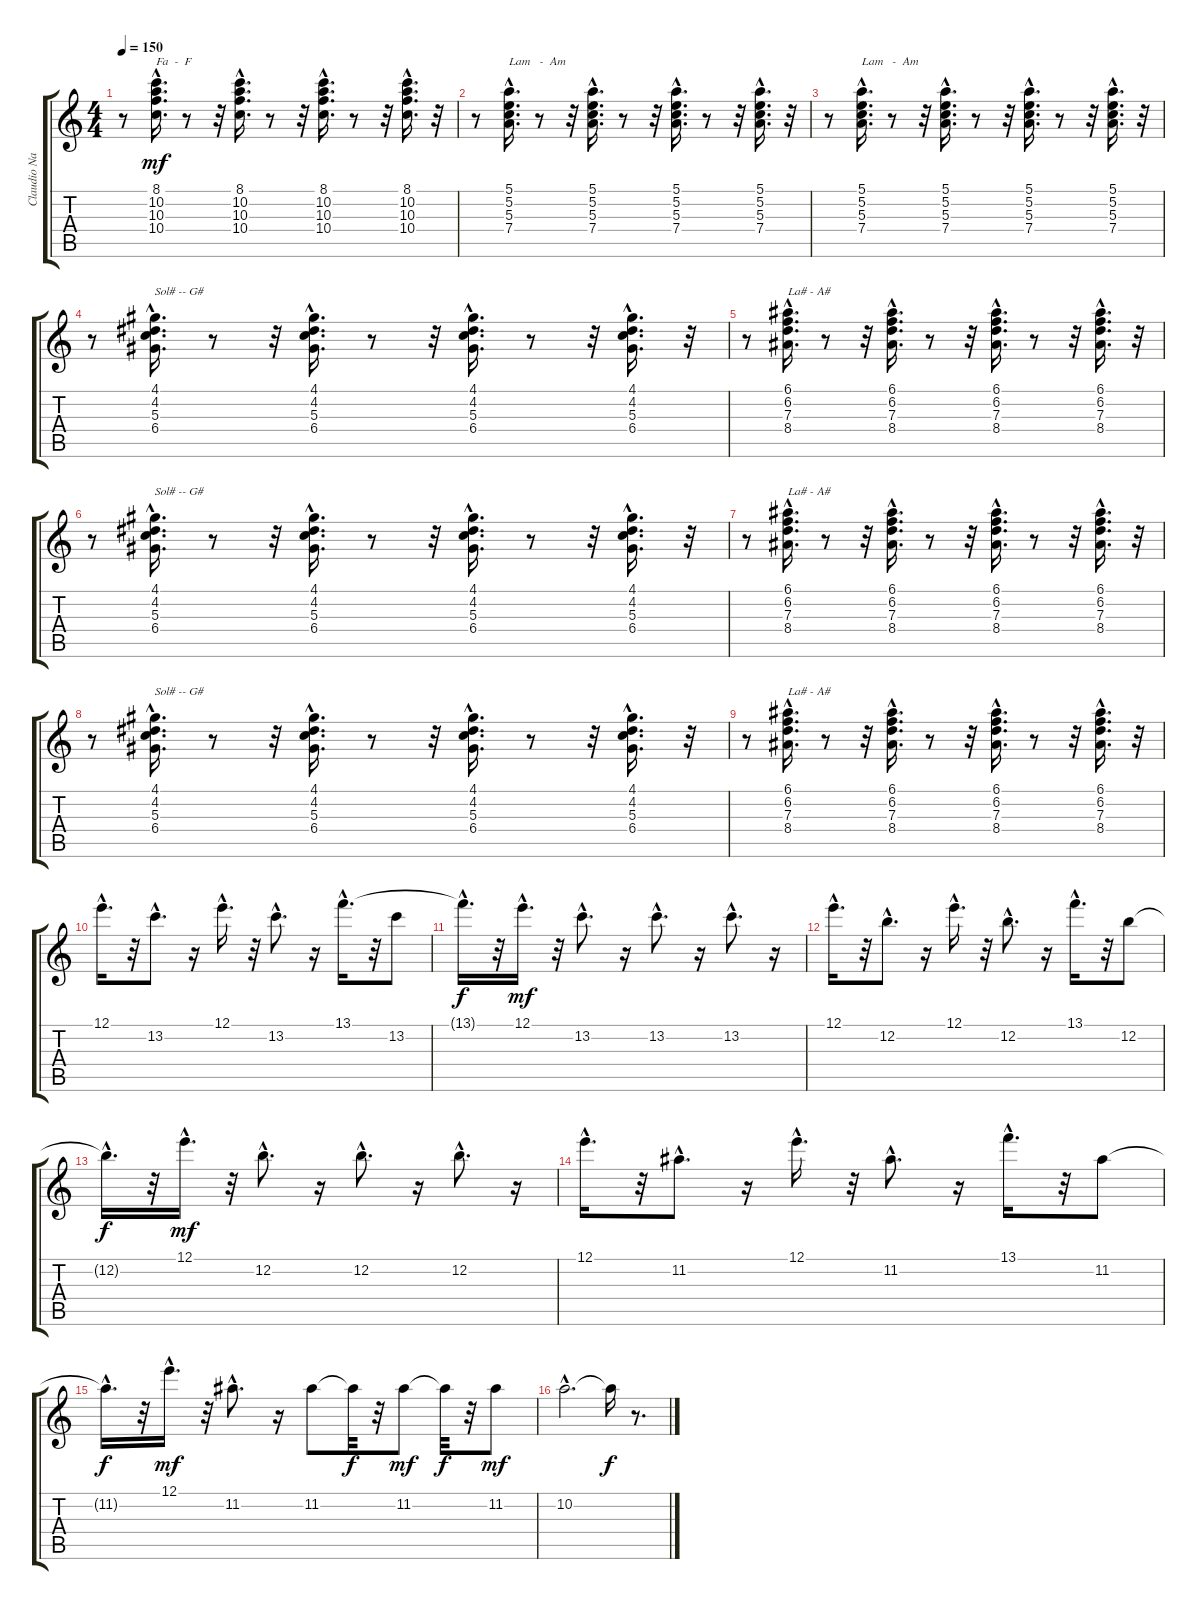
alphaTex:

\track ("Claudio Narea" "Claudio Na") {instrument distortionguitar}
\staff {score tabs}
\tuning (E4 B3 G3 D3 A2 E2) {hide}
\ts (4 4)
\tempo 150
\clef g2
\ks c
r.8{dy mf} (8.1{hac} 10.2{hac} 10.3{hac} 10.4{hac}).16{d txt "Fa  -  F"} r.8 r.32 (8.1{hac} 10.2{hac} 10.3{hac} 10.4{hac}).16{d} r.8 r.32 (8.1{hac} 10.2{hac} 10.3{hac} 10.4{hac}).16{d} r.8 r.32 (8.1{hac} 10.2{hac} 10.3{hac} 10.4{hac}).16{d} r.32 |
r.8 (5.1{hac} 5.2{hac} 5.3{hac} 7.4{hac}).16{d txt "Lam   -  Am"} r.8 r.32 (5.1{hac} 5.2{hac} 5.3{hac} 7.4{hac}).16{d} r.8 r.32 (5.1{hac} 5.2{hac} 5.3{hac} 7.4{hac}).16{d} r.8 r.32 (5.1{hac} 5.2{hac} 5.3{hac} 7.4{hac}).16{d} r.32 |
r.8 (5.1{hac} 5.2{hac} 5.3{hac} 7.4{hac}).16{d txt "Lam   -  Am"} r.8 r.32 (5.1{hac} 5.2{hac} 5.3{hac} 7.4{hac}).16{d} r.8 r.32 (5.1{hac} 5.2{hac} 5.3{hac} 7.4{hac}).16{d} r.8 r.32 (5.1{hac} 5.2{hac} 5.3{hac} 7.4{hac}).16{d} r.32 |
r.8 (4.1{hac} 4.2{hac} 5.3{hac} 6.4{hac}).16{d txt "Sol# -- G#"} r.8 r.32 (4.1{hac} 4.2{hac} 5.3{hac} 6.4{hac}).16{d} r.8 r.32 (4.1{hac} 4.2{hac} 5.3{hac} 6.4{hac}).16{d} r.8 r.32 (4.1{hac} 4.2{hac} 5.3{hac} 6.4{hac}).16{d} r.32 |
r.8 (6.1{hac} 6.2{hac} 7.3{hac} 8.4{hac}).16{d txt "La# - A#"} r.8 r.32 (6.1{hac} 6.2{hac} 7.3{hac} 8.4{hac}).16{d} r.8 r.32 (6.1{hac} 6.2{hac} 7.3{hac} 8.4{hac}).16{d} r.8 r.32 (6.1{hac} 6.2{hac} 7.3{hac} 8.4{hac}).16{d} r.32 |
r.8 (4.1{hac} 4.2{hac} 5.3{hac} 6.4{hac}).16{d txt "Sol# -- G#"} r.8 r.32 (4.1{hac} 4.2{hac} 5.3{hac} 6.4{hac}).16{d} r.8 r.32 (4.1{hac} 4.2{hac} 5.3{hac} 6.4{hac}).16{d} r.8 r.32 (4.1{hac} 4.2{hac} 5.3{hac} 6.4{hac}).16{d} r.32 |
r.8 (6.1{hac} 6.2{hac} 7.3{hac} 8.4{hac}).16{d txt "La# - A#"} r.8 r.32 (6.1{hac} 6.2{hac} 7.3{hac} 8.4{hac}).16{d} r.8 r.32 (6.1{hac} 6.2{hac} 7.3{hac} 8.4{hac}).16{d} r.8 r.32 (6.1{hac} 6.2{hac} 7.3{hac} 8.4{hac}).16{d} r.32 |
r.8 (4.1{hac} 4.2{hac} 5.3{hac} 6.4{hac}).16{d txt "Sol# -- G#"} r.8 r.32 (4.1{hac} 4.2{hac} 5.3{hac} 6.4{hac}).16{d} r.8 r.32 (4.1{hac} 4.2{hac} 5.3{hac} 6.4{hac}).16{d} r.8 r.32 (4.1{hac} 4.2{hac} 5.3{hac} 6.4{hac}).16{d} r.32 |
r.8 (6.1{hac} 6.2{hac} 7.3{hac} 8.4{hac}).16{d txt "La# - A#"} r.8 r.32 (6.1{hac} 6.2{hac} 7.3{hac} 8.4{hac}).16{d} r.8 r.32 (6.1{hac} 6.2{hac} 7.3{hac} 8.4{hac}).16{d} r.8 r.32 (6.1{hac} 6.2{hac} 7.3{hac} 8.4{hac}).16{d} r.32 |
12.1{hac}.16{d} r.32 13.2{hac}.8{d} r.16 12.1{hac}.16{d} r.32 13.2{hac}.8{d} r.16 13.1{hac}.16{d} r.32 13.2.8 |
13.1{hac t}.16{d dy f} r.32 12.1{hac}.16{d dy mf} r.32 13.2{hac}.8{d} r.16 13.2{hac}.8{d} r.16 13.2{hac}.8{d} r.16 |
12.1{hac}.16{d} r.32 12.2{hac}.8{d} r.16 12.1{hac}.16{d} r.32 12.2{hac}.8{d} r.16 13.1{hac}.16{d} r.32 12.2.8 |
12.2{hac t}.16{d dy f} r.32 12.1{hac}.16{d dy mf} r.32 12.2{hac}.8{d} r.16 12.2{hac}.8{d} r.16 12.2{hac}.8{d} r.16 |
12.1{hac}.16{d} r.32 11.2{hac}.8{d} r.16 12.1{hac}.16{d} r.32 11.2{hac}.8{d} r.16 13.1{hac}.16{d} r.32 11.2.8 |
11.2{hac t}.16{d dy f} r.32 12.1{hac}.16{d dy mf} r.32 11.2{hac}.8{d} r.16 11.2.8 11.2{t}.32{dy f} r.32 11.2.8{dy mf} 11.2{t}.32{dy f} r.32 11.2.8{dy mf} |
10.2{hac}.2{d} 10.2{t}.16{dy f} r.8{d}
